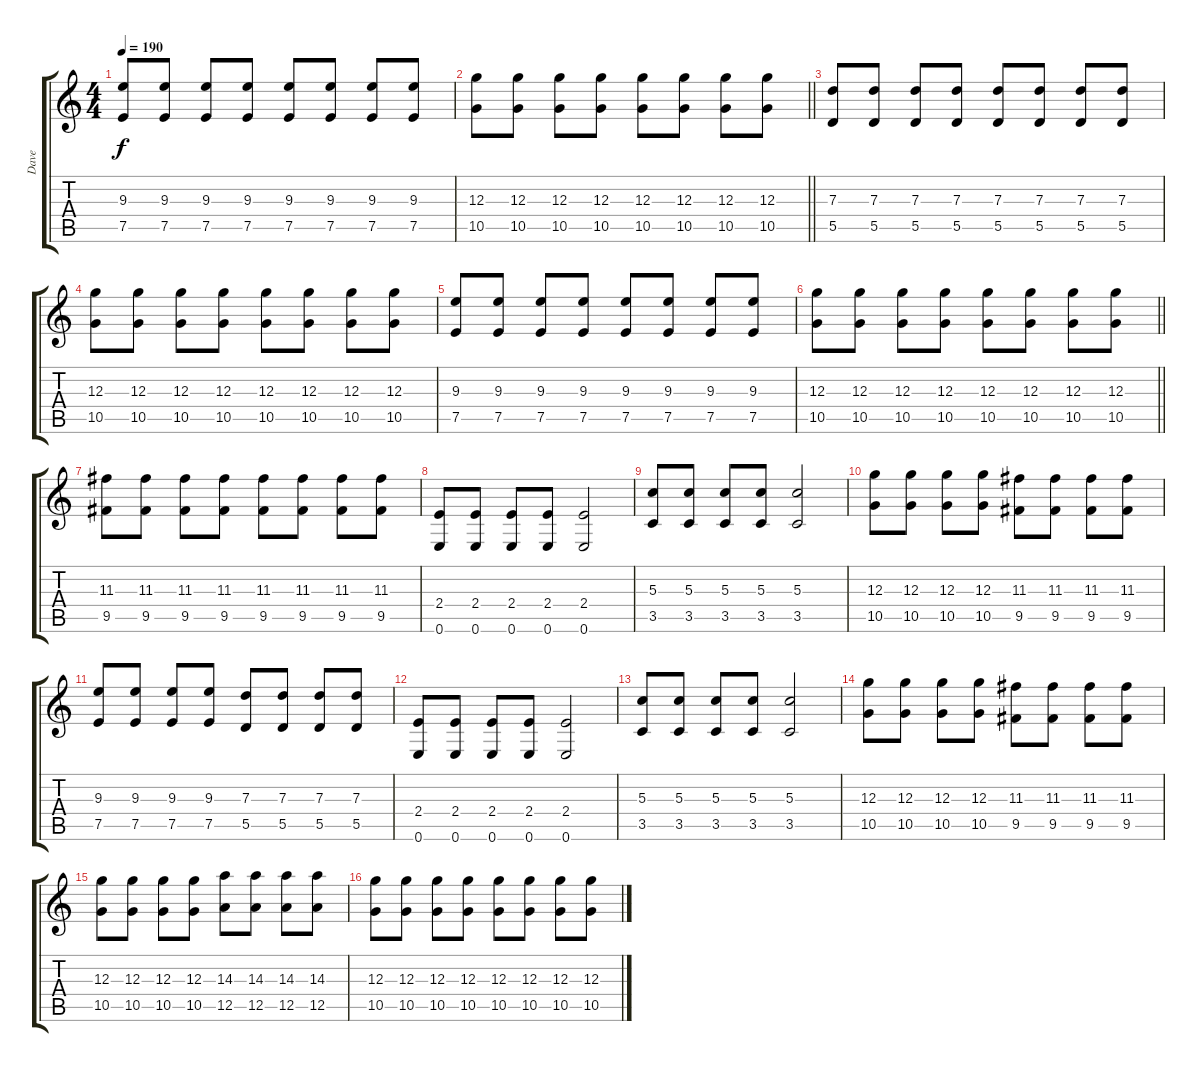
\track ("Dave" "Dave") {instrument overdrivenguitar}
\staff {score tabs}
\tuning (E4 B3 G3 D3 A2 E2) {hide}
\ts (4 4)
\tempo 190
\clef g2
\ks c
(9.3 7.5).8{dy f} (9.3 7.5).8 (9.3 7.5).8 (9.3 7.5).8 (9.3 7.5).8 (9.3 7.5).8 (9.3 7.5).8 (9.3 7.5).8 |
\barLineRight lightlight
(12.3 10.5).8 (12.3 10.5).8 (12.3 10.5).8 (12.3 10.5).8 (12.3 10.5).8 (12.3 10.5).8 (12.3 10.5).8 (12.3 10.5).8 |
(7.3 5.5).8 (7.3 5.5).8 (7.3 5.5).8 (7.3 5.5).8 (7.3 5.5).8 (7.3 5.5).8 (7.3 5.5).8 (7.3 5.5).8 |
(12.3 10.5).8 (12.3 10.5).8 (12.3 10.5).8 (12.3 10.5).8 (12.3 10.5).8 (12.3 10.5).8 (12.3 10.5).8 (12.3 10.5).8 |
(9.3 7.5).8 (9.3 7.5).8 (9.3 7.5).8 (9.3 7.5).8 (9.3 7.5).8 (9.3 7.5).8 (9.3 7.5).8 (9.3 7.5).8 |
\barLineRight lightlight
(12.3 10.5).8 (12.3 10.5).8 (12.3 10.5).8 (12.3 10.5).8 (12.3 10.5).8 (12.3 10.5).8 (12.3 10.5).8 (12.3 10.5).8 |
(11.3 9.5).8 (11.3 9.5).8 (11.3 9.5).8 (11.3 9.5).8 (11.3 9.5).8 (11.3 9.5).8 (11.3 9.5).8 (11.3 9.5).8 |
(2.4 0.6).8 (2.4 0.6).8 (2.4 0.6).8 (2.4 0.6).8 (2.4 0.6).2 |
(5.3 3.5).8 (5.3 3.5).8 (5.3 3.5).8 (5.3 3.5).8 (5.3 3.5).2 |
(12.3 10.5).8 (12.3 10.5).8 (12.3 10.5).8 (12.3 10.5).8 (11.3 9.5).8 (11.3 9.5).8 (11.3 9.5).8 (11.3 9.5).8 |
(9.3 7.5).8 (9.3 7.5).8 (9.3 7.5).8 (9.3 7.5).8 (7.3 5.5).8 (7.3 5.5).8 (7.3 5.5).8 (7.3 5.5).8 |
(2.4 0.6).8 (2.4 0.6).8 (2.4 0.6).8 (2.4 0.6).8 (2.4 0.6).2 |
(5.3 3.5).8 (5.3 3.5).8 (5.3 3.5).8 (5.3 3.5).8 (5.3 3.5).2 |
(12.3 10.5).8 (12.3 10.5).8 (12.3 10.5).8 (12.3 10.5).8 (11.3 9.5).8 (11.3 9.5).8 (11.3 9.5).8 (11.3 9.5).8 |
(12.3 10.5).8 (12.3 10.5).8 (12.3 10.5).8 (12.3 10.5).8 (14.3 12.5).8 (14.3 12.5).8 (14.3 12.5).8 (14.3 12.5).8 |
(12.3 10.5).8 (12.3 10.5).8 (12.3 10.5).8 (12.3 10.5).8 (12.3 10.5).8 (12.3 10.5).8 (12.3 10.5).8 (12.3 10.5).8
